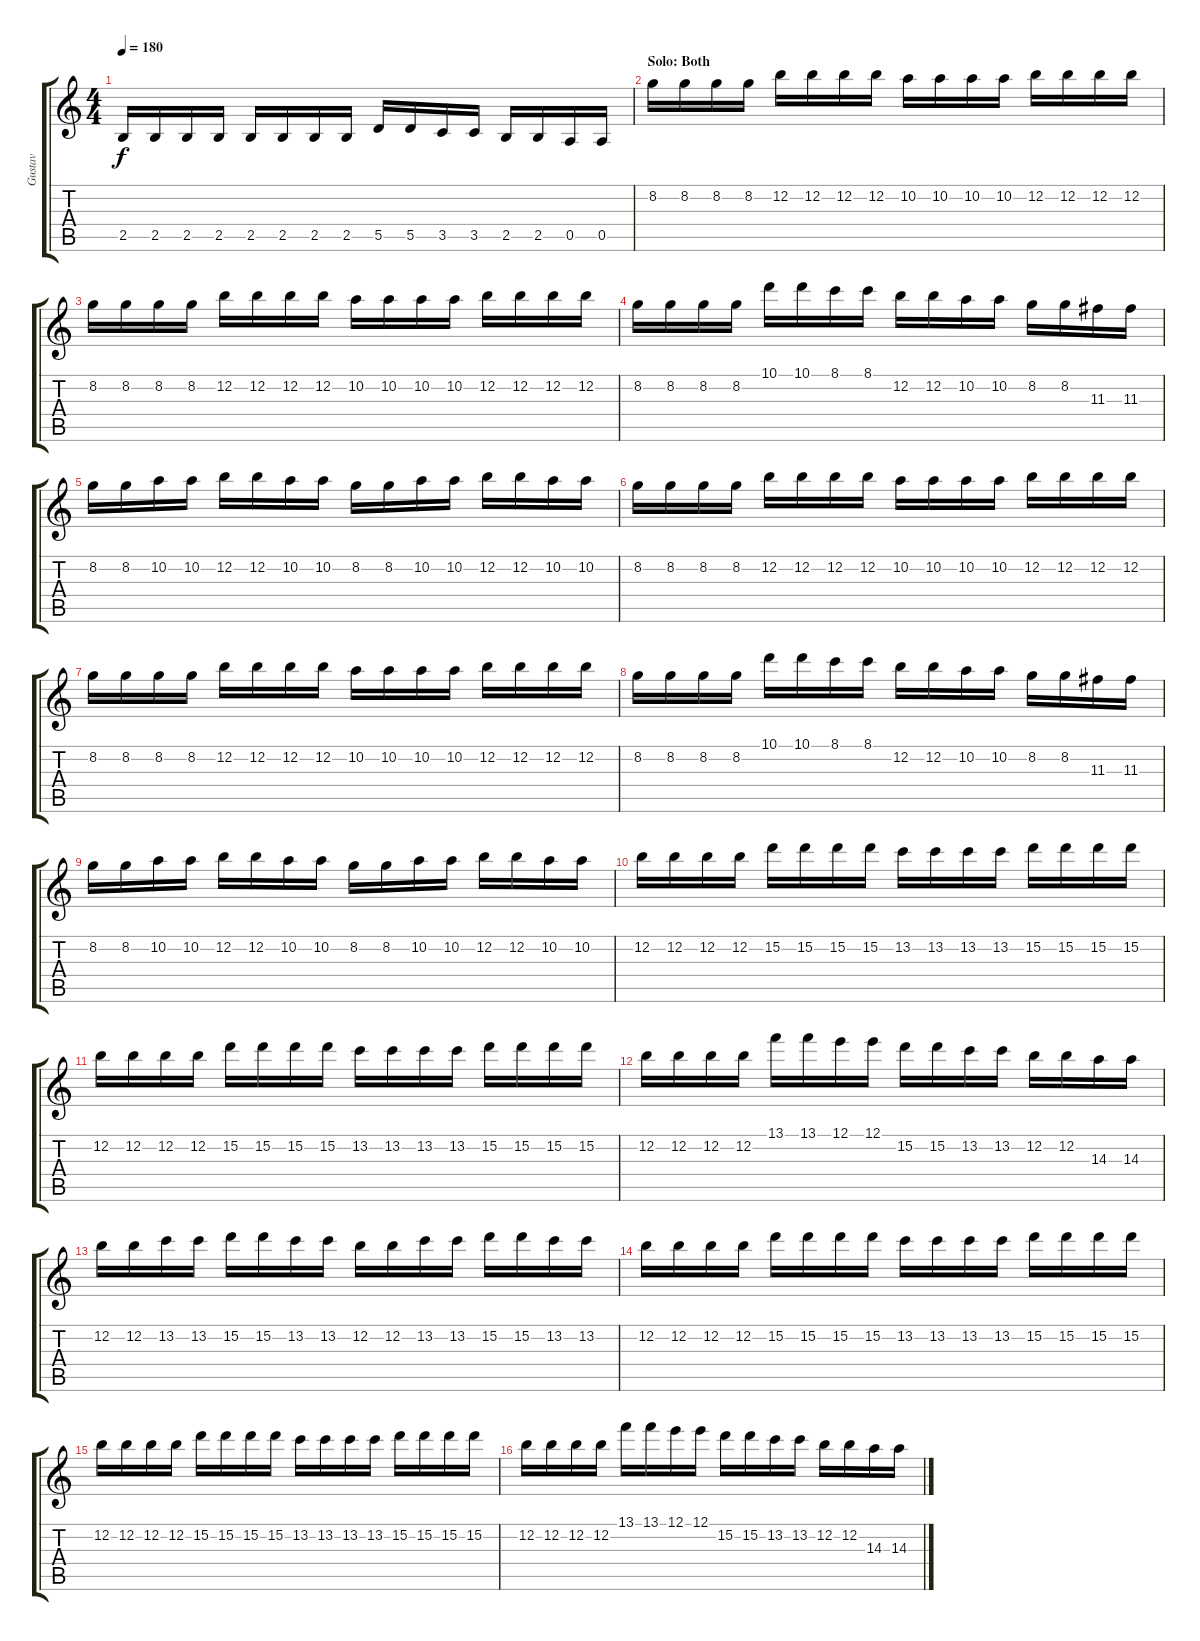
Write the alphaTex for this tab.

\track ("Gustav" "Gustav") {instrument distortionguitar}
\staff {score tabs}
\tuning (E4 B3 G3 D3 A2 E2) {hide}
\ts (4 4)
\tempo 180
\clef g2
\ks c
2.5.16{dy f} 2.5.16 2.5.16 2.5.16 2.5.16 2.5.16 2.5.16 2.5.16 5.5.16 5.5.16 3.5.16 3.5.16 2.5.16 2.5.16 0.5.16 0.5.16 |
\section ("" "Solo: Both")
8.2.16 8.2.16 8.2.16 8.2.16 12.2.16 12.2.16 12.2.16 12.2.16 10.2.16 10.2.16 10.2.16 10.2.16 12.2.16 12.2.16 12.2.16 12.2.16 |
8.2.16 8.2.16 8.2.16 8.2.16 12.2.16 12.2.16 12.2.16 12.2.16 10.2.16 10.2.16 10.2.16 10.2.16 12.2.16 12.2.16 12.2.16 12.2.16 |
8.2.16 8.2.16 8.2.16 8.2.16 10.1.16 10.1.16 8.1.16 8.1.16 12.2.16 12.2.16 10.2.16 10.2.16 8.2.16 8.2.16 11.3.16 11.3.16 |
8.2.16 8.2.16 10.2.16 10.2.16 12.2.16 12.2.16 10.2.16 10.2.16 8.2.16 8.2.16 10.2.16 10.2.16 12.2.16 12.2.16 10.2.16 10.2.16 |
8.2.16 8.2.16 8.2.16 8.2.16 12.2.16 12.2.16 12.2.16 12.2.16 10.2.16 10.2.16 10.2.16 10.2.16 12.2.16 12.2.16 12.2.16 12.2.16 |
8.2.16 8.2.16 8.2.16 8.2.16 12.2.16 12.2.16 12.2.16 12.2.16 10.2.16 10.2.16 10.2.16 10.2.16 12.2.16 12.2.16 12.2.16 12.2.16 |
8.2.16 8.2.16 8.2.16 8.2.16 10.1.16 10.1.16 8.1.16 8.1.16 12.2.16 12.2.16 10.2.16 10.2.16 8.2.16 8.2.16 11.3.16 11.3.16 |
8.2.16 8.2.16 10.2.16 10.2.16 12.2.16 12.2.16 10.2.16 10.2.16 8.2.16 8.2.16 10.2.16 10.2.16 12.2.16 12.2.16 10.2.16 10.2.16 |
12.2.16 12.2.16 12.2.16 12.2.16 15.2.16 15.2.16 15.2.16 15.2.16 13.2.16 13.2.16 13.2.16 13.2.16 15.2.16 15.2.16 15.2.16 15.2.16 |
12.2.16 12.2.16 12.2.16 12.2.16 15.2.16 15.2.16 15.2.16 15.2.16 13.2.16 13.2.16 13.2.16 13.2.16 15.2.16 15.2.16 15.2.16 15.2.16 |
12.2.16 12.2.16 12.2.16 12.2.16 13.1.16 13.1.16 12.1.16 12.1.16 15.2.16 15.2.16 13.2.16 13.2.16 12.2.16 12.2.16 14.3.16 14.3.16 |
12.2.16 12.2.16 13.2.16 13.2.16 15.2.16 15.2.16 13.2.16 13.2.16 12.2.16 12.2.16 13.2.16 13.2.16 15.2.16 15.2.16 13.2.16 13.2.16 |
12.2.16 12.2.16 12.2.16 12.2.16 15.2.16 15.2.16 15.2.16 15.2.16 13.2.16 13.2.16 13.2.16 13.2.16 15.2.16 15.2.16 15.2.16 15.2.16 |
12.2.16 12.2.16 12.2.16 12.2.16 15.2.16 15.2.16 15.2.16 15.2.16 13.2.16 13.2.16 13.2.16 13.2.16 15.2.16 15.2.16 15.2.16 15.2.16 |
12.2.16 12.2.16 12.2.16 12.2.16 13.1.16 13.1.16 12.1.16 12.1.16 15.2.16 15.2.16 13.2.16 13.2.16 12.2.16 12.2.16 14.3.16 14.3.16
